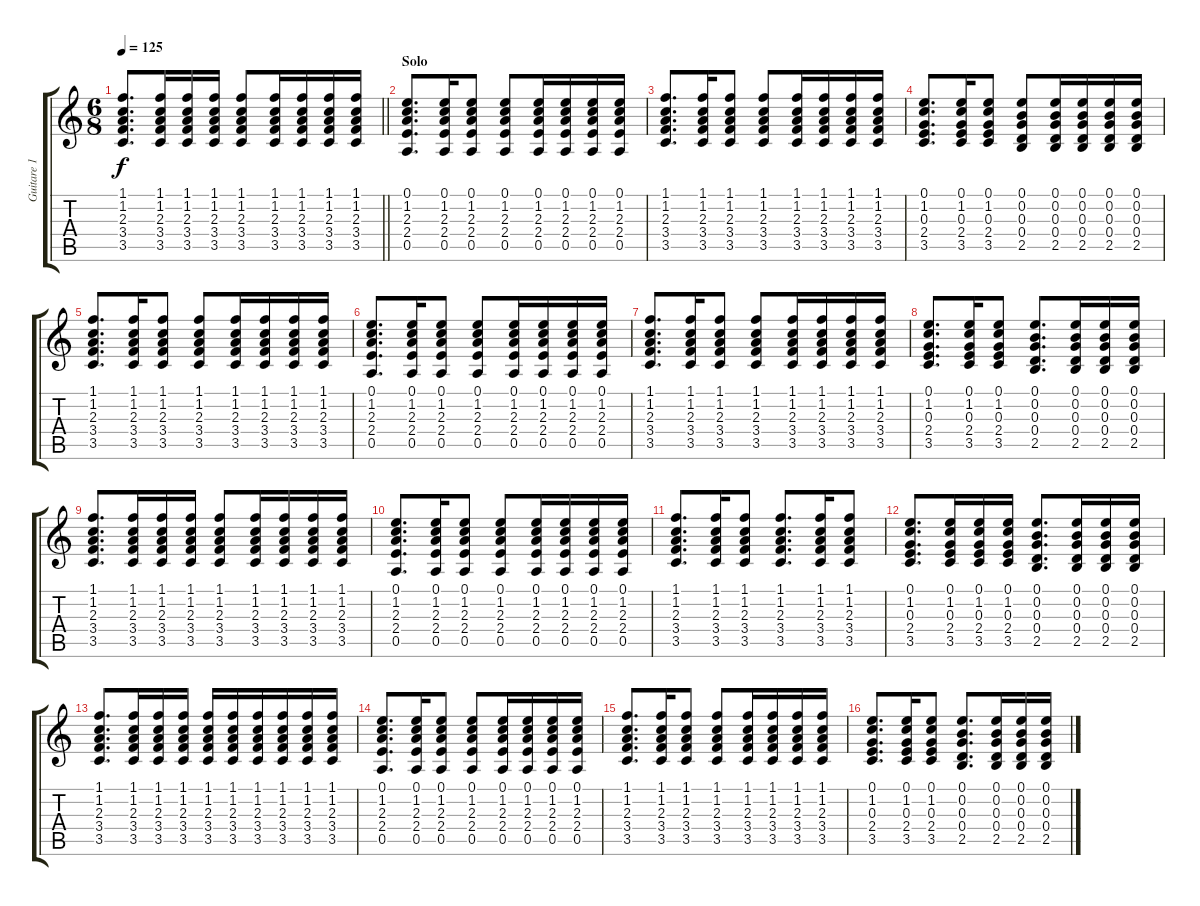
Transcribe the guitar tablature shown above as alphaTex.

\track ("Guitare 1" "Guitare 1") {instrument acousticguitarnylon}
\staff {score tabs}
\tuning (E4 B3 G3 D3 A2 E2) {hide}
\ts (6 8)
\tempo 125
\clef g2
\barLineRight lightlight
\ks c
(1.1 1.2 2.3 3.4 3.5).8{d dy f} (1.1 1.2 2.3 3.4 3.5).16 (1.1 1.2 2.3 3.4 3.5).16 (1.1 1.2 2.3 3.4 3.5).16 (1.1 1.2 2.3 3.4 3.5).8 (1.1 1.2 2.3 3.4 3.5).16 (1.1 1.2 2.3 3.4 3.5).16 (1.1 1.2 2.3 3.4 3.5).16 (1.1 1.2 2.3 3.4 3.5).16 |
\section ("" "Solo")
(0.1 1.2 2.3 2.4 0.5).8{d} (0.1 1.2 2.3 2.4 0.5).16 (0.1 1.2 2.3 2.4 0.5).8 (0.1 1.2 2.3 2.4 0.5).8 (0.1 1.2 2.3 2.4 0.5).16 (0.1 1.2 2.3 2.4 0.5).16 (0.1 1.2 2.3 2.4 0.5).16 (0.1 1.2 2.3 2.4 0.5).16 |
(1.1 1.2 2.3 3.4 3.5).8{d} (1.1 1.2 2.3 3.4 3.5).16 (1.1 1.2 2.3 3.4 3.5).8 (1.1 1.2 2.3 3.4 3.5).8 (1.1 1.2 2.3 3.4 3.5).16 (1.1 1.2 2.3 3.4 3.5).16 (1.1 1.2 2.3 3.4 3.5).16 (1.1 1.2 2.3 3.4 3.5).16 |
(0.1 1.2 0.3 2.4 3.5).8{d} (0.1 1.2 0.3 2.4 3.5).16 (0.1 1.2 0.3 2.4 3.5).8 (0.1 0.2 0.3 0.4 2.5).8 (0.1 0.2 0.3 0.4 2.5).16 (0.1 0.2 0.3 0.4 2.5).16 (0.1 0.2 0.3 0.4 2.5).16 (0.1 0.2 0.3 0.4 2.5).16 |
(1.1 1.2 2.3 3.4 3.5).8{d} (1.1 1.2 2.3 3.4 3.5).16 (1.1 1.2 2.3 3.4 3.5).8 (1.1 1.2 2.3 3.4 3.5).8 (1.1 1.2 2.3 3.4 3.5).16 (1.1 1.2 2.3 3.4 3.5).16 (1.1 1.2 2.3 3.4 3.5).16 (1.1 1.2 2.3 3.4 3.5).16 |
(0.1 1.2 2.3 2.4 0.5).8{d} (0.1 1.2 2.3 2.4 0.5).16 (0.1 1.2 2.3 2.4 0.5).8 (0.1 1.2 2.3 2.4 0.5).8 (0.1 1.2 2.3 2.4 0.5).16 (0.1 1.2 2.3 2.4 0.5).16 (0.1 1.2 2.3 2.4 0.5).16 (0.1 1.2 2.3 2.4 0.5).16 |
(1.1 1.2 2.3 3.4 3.5).8{d} (1.1 1.2 2.3 3.4 3.5).16 (1.1 1.2 2.3 3.4 3.5).8 (1.1 1.2 2.3 3.4 3.5).8 (1.1 1.2 2.3 3.4 3.5).16 (1.1 1.2 2.3 3.4 3.5).16 (1.1 1.2 2.3 3.4 3.5).16 (1.1 1.2 2.3 3.4 3.5).16 |
(0.1 1.2 0.3 2.4 3.5).8{d} (0.1 1.2 0.3 2.4 3.5).16 (0.1 1.2 0.3 2.4 3.5).8 (0.1 0.2 0.3 0.4 2.5).8{d} (0.1 0.2 0.3 0.4 2.5).16 (0.1 0.2 0.3 0.4 2.5).16 (0.1 0.2 0.3 0.4 2.5).16 |
(1.1 1.2 2.3 3.4 3.5).8{d} (1.1 1.2 2.3 3.4 3.5).16 (1.1 1.2 2.3 3.4 3.5).16 (1.1 1.2 2.3 3.4 3.5).16 (1.1 1.2 2.3 3.4 3.5).8 (1.1 1.2 2.3 3.4 3.5).16 (1.1 1.2 2.3 3.4 3.5).16 (1.1 1.2 2.3 3.4 3.5).16 (1.1 1.2 2.3 3.4 3.5).16 |
(0.1 1.2 2.3 2.4 0.5).8{d} (0.1 1.2 2.3 2.4 0.5).16 (0.1 1.2 2.3 2.4 0.5).8 (0.1 1.2 2.3 2.4 0.5).8 (0.1 1.2 2.3 2.4 0.5).16 (0.1 1.2 2.3 2.4 0.5).16 (0.1 1.2 2.3 2.4 0.5).16 (0.1 1.2 2.3 2.4 0.5).16 |
(1.1 1.2 2.3 3.4 3.5).8{d} (1.1 1.2 2.3 3.4 3.5).16 (1.1 1.2 2.3 3.4 3.5).8 (1.1 1.2 2.3 3.4 3.5).8{d} (1.1 1.2 2.3 3.4 3.5).16 (1.1 1.2 2.3 3.4 3.5).8 |
(0.1 1.2 0.3 2.4 3.5).8{d} (0.1 1.2 0.3 2.4 3.5).16 (0.1 1.2 0.3 2.4 3.5).16 (0.1 1.2 0.3 2.4 3.5).16 (0.1 0.2 0.3 0.4 2.5).8{d} (0.1 0.2 0.3 0.4 2.5).16 (0.1 0.2 0.3 0.4 2.5).16 (0.1 0.2 0.3 0.4 2.5).16 |
(1.1 1.2 2.3 3.4 3.5).8{d} (1.1 1.2 2.3 3.4 3.5).16 (1.1 1.2 2.3 3.4 3.5).16 (1.1 1.2 2.3 3.4 3.5).16 (1.1 1.2 2.3 3.4 3.5).16 (1.1 1.2 2.3 3.4 3.5).16 (1.1 1.2 2.3 3.4 3.5).16 (1.1 1.2 2.3 3.4 3.5).16 (1.1 1.2 2.3 3.4 3.5).16 (1.1 1.2 2.3 3.4 3.5).16 |
(0.1 1.2 2.3 2.4 0.5).8{d} (0.1 1.2 2.3 2.4 0.5).16 (0.1 1.2 2.3 2.4 0.5).8 (0.1 1.2 2.3 2.4 0.5).8 (0.1 1.2 2.3 2.4 0.5).16 (0.1 1.2 2.3 2.4 0.5).16 (0.1 1.2 2.3 2.4 0.5).16 (0.1 1.2 2.3 2.4 0.5).16 |
(1.1 1.2 2.3 3.4 3.5).8{d} (1.1 1.2 2.3 3.4 3.5).16 (1.1 1.2 2.3 3.4 3.5).8 (1.1 1.2 2.3 3.4 3.5).8 (1.1 1.2 2.3 3.4 3.5).16 (1.1 1.2 2.3 3.4 3.5).16 (1.1 1.2 2.3 3.4 3.5).16 (1.1 1.2 2.3 3.4 3.5).16 |
(0.1 1.2 0.3 2.4 3.5).8{d} (0.1 1.2 0.3 2.4 3.5).16 (0.1 1.2 0.3 2.4 3.5).8 (0.1 0.2 0.3 0.4 2.5).8{d} (0.1 0.2 0.3 0.4 2.5).16 (0.1 0.2 0.3 0.4 2.5).16 (0.1 0.2 0.3 0.4 2.5).16
